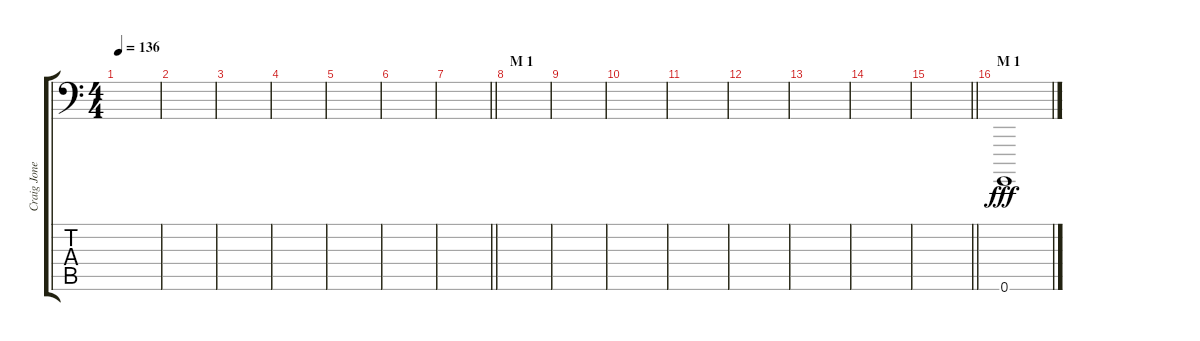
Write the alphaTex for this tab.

\track ("Craig Jones" "Craig Jone") {instrument acousticgrandpiano}
\staff {score tabs}
\tuning (D4 A3 F3 C3 G2 G0) {hide}
\ts (4 4)
\tempo 136
\clef f4
\ks c
|
|
|
|
|
|
\barLineRight lightlight
|
\section ("" "M 1")
|
|
|
|
|
|
|
\barLineRight lightlight
|
\section ("" "M 1")
0.6.1{dy fff volume 16 instrument electricbasspick}
